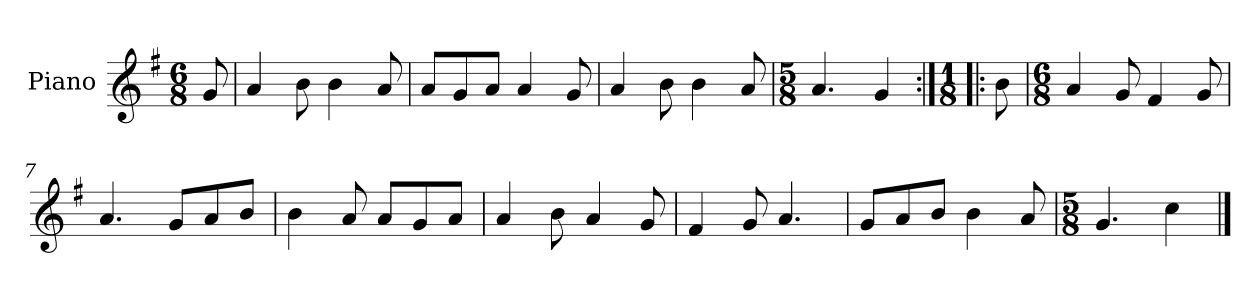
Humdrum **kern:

**kern
*part1
*staff1
*I"Piano
*I'Pno.
*clefG2
*k[f#]
*M6/8
=
8g/
=1
4a/
8b\
4b\
8a/
=2
8a/L
8g/
8a/J
4a/
8g/
=3
4a/
8b\
4b\
8a/
=4
*M5/8
4.a/
4g/
=5:|!|:
*M1/8
8b\
=6
*M6/8
4a/
8g/
4f#/
8g/
=7
4.a/
8g/L
8a/
8b/J
!!LO:LB:g=z
=8
4b\
8a/
8a/L
8g/
8a/J
=9
4a/
8b\
4a/
8g/
=10
4f#/
8g/
4.a/
=11
8g/L
8a/
8b/J
4b\
8a/
=12
*M5/8
4.g/
4cc\
==
*-
